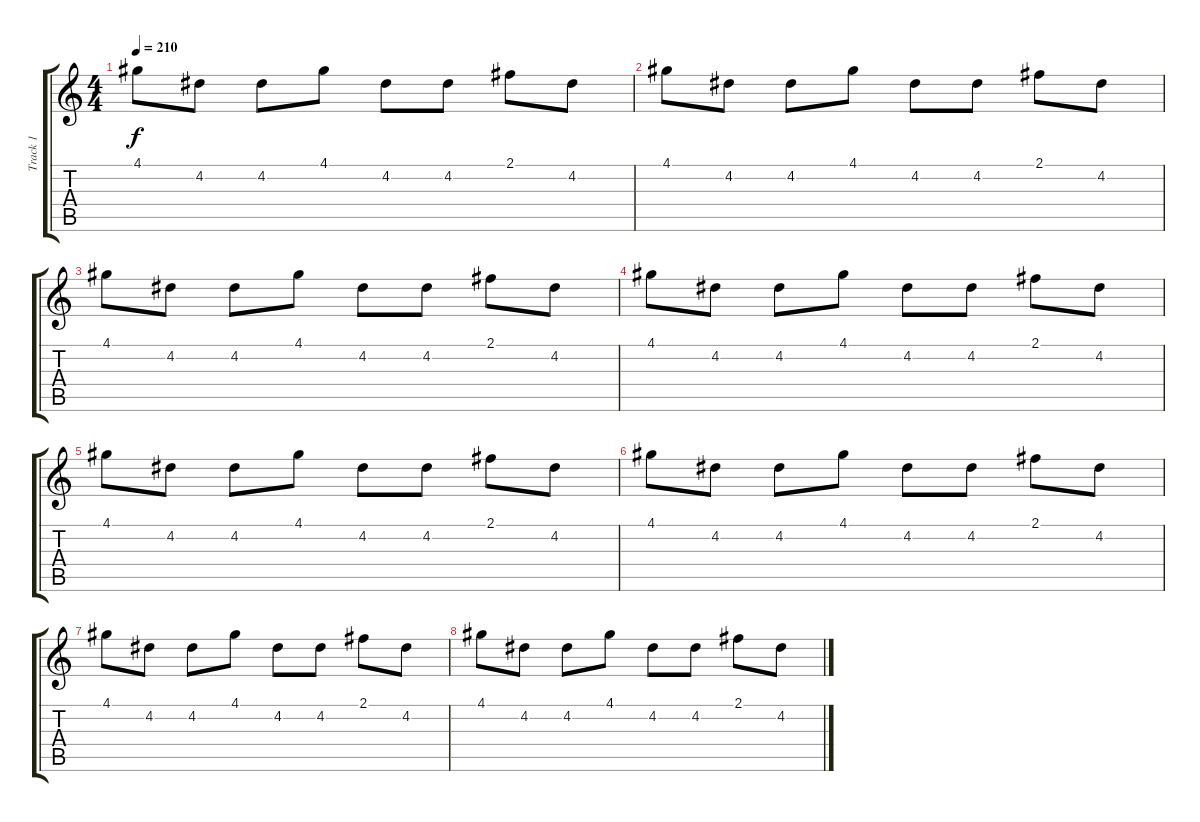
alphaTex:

\track ("Track 1" "Track 1") {instrument overdrivenguitar}
\staff {score tabs}
\tuning (E4 B3 G3 D3 A2 E2) {hide}
\ts (4 4)
\tempo 210
\clef g2
\ks c
4.1.8{dy f} 4.2.8 4.2.8 4.1.8 4.2.8 4.2.8 2.1.8 4.2.8 |
4.1.8 4.2.8 4.2.8 4.1.8 4.2.8 4.2.8 2.1.8 4.2.8 |
4.1.8 4.2.8 4.2.8 4.1.8 4.2.8 4.2.8 2.1.8 4.2.8 |
4.1.8 4.2.8 4.2.8 4.1.8 4.2.8 4.2.8 2.1.8 4.2.8 |
4.1.8 4.2.8 4.2.8 4.1.8 4.2.8 4.2.8 2.1.8 4.2.8 |
4.1.8 4.2.8 4.2.8 4.1.8 4.2.8 4.2.8 2.1.8 4.2.8 |
4.1.8 4.2.8 4.2.8 4.1.8 4.2.8 4.2.8 2.1.8 4.2.8 |
4.1.8 4.2.8 4.2.8 4.1.8 4.2.8 4.2.8 2.1.8 4.2.8
